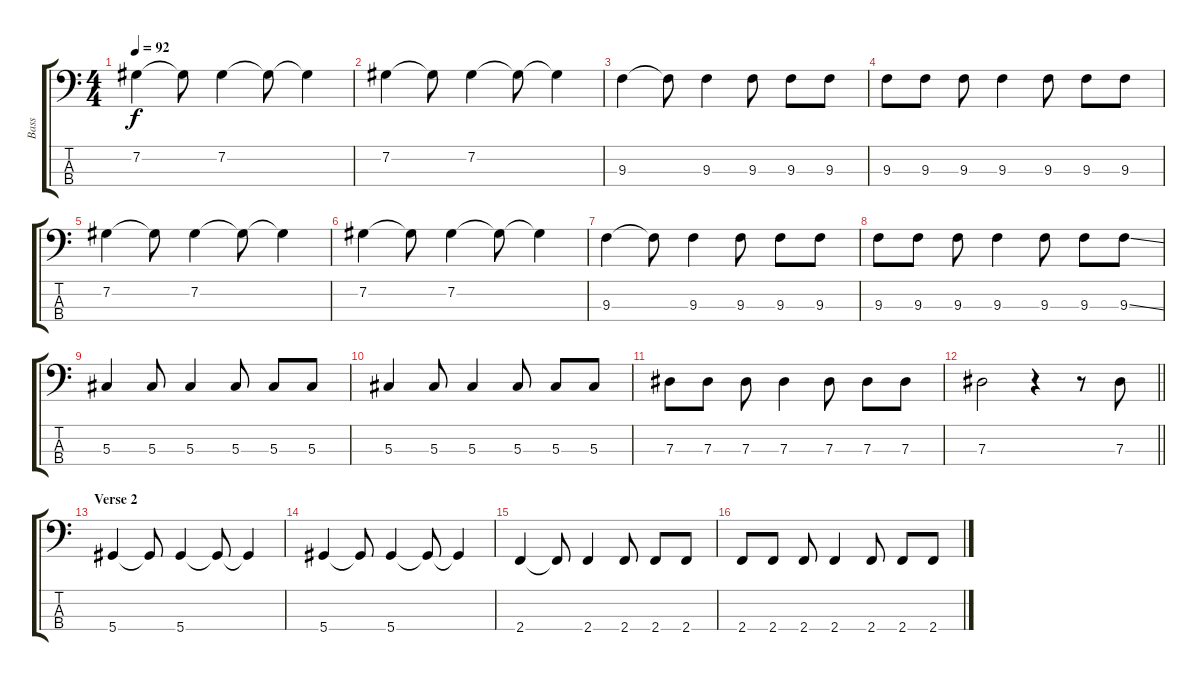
\track ("Bass" "Bass") {instrument electricbasspick}
\staff {score tabs}
\tuning (Gb2 Db2 Ab1 Eb1) {hide}
\ts (4 4)
\tempo 92
\clef f4
\ks c
7.2.4{dy f} 7.2{t}.8 7.2.4 7.2{t}.8 7.2{t}.4 |
7.2.4 7.2{t}.8 7.2.4 7.2{t}.8 7.2{t}.4 |
9.3.4 9.3{t}.8 9.3.4 9.3.8 9.3.8 9.3.8 |
9.3.8 9.3.8 9.3.8 9.3.4 9.3.8 9.3.8 9.3.8 |
7.2.4 7.2{t}.8 7.2.4 7.2{t}.8 7.2{t}.4 |
7.2.4 7.2{t}.8 7.2.4 7.2{t}.8 7.2{t}.4 |
9.3.4 9.3{t}.8 9.3.4 9.3.8 9.3.8 9.3.8 |
9.3.8 9.3.8 9.3.8 9.3.4 9.3.8 9.3.8 9.3{ss}.8 |
5.3.4 5.3.8 5.3.4 5.3.8 5.3.8 5.3.8 |
5.3.4 5.3.8 5.3.4 5.3.8 5.3.8 5.3.8 |
7.3.8 7.3.8 7.3.8 7.3.4 7.3.8 7.3.8 7.3.8 |
\barLineRight lightlight
7.3.2 r.4 r.8 7.3.8 |
\section ("" "Verse 2")
5.4.4 5.4{t}.8 5.4.4 5.4{t}.8 5.4{t}.4 |
5.4.4 5.4{t}.8 5.4.4 5.4{t}.8 5.4{t}.4 |
2.4.4 2.4{t}.8 2.4.4 2.4.8 2.4.8 2.4.8 |
2.4.8 2.4.8 2.4.8 2.4.4 2.4.8 2.4.8 2.4.8
